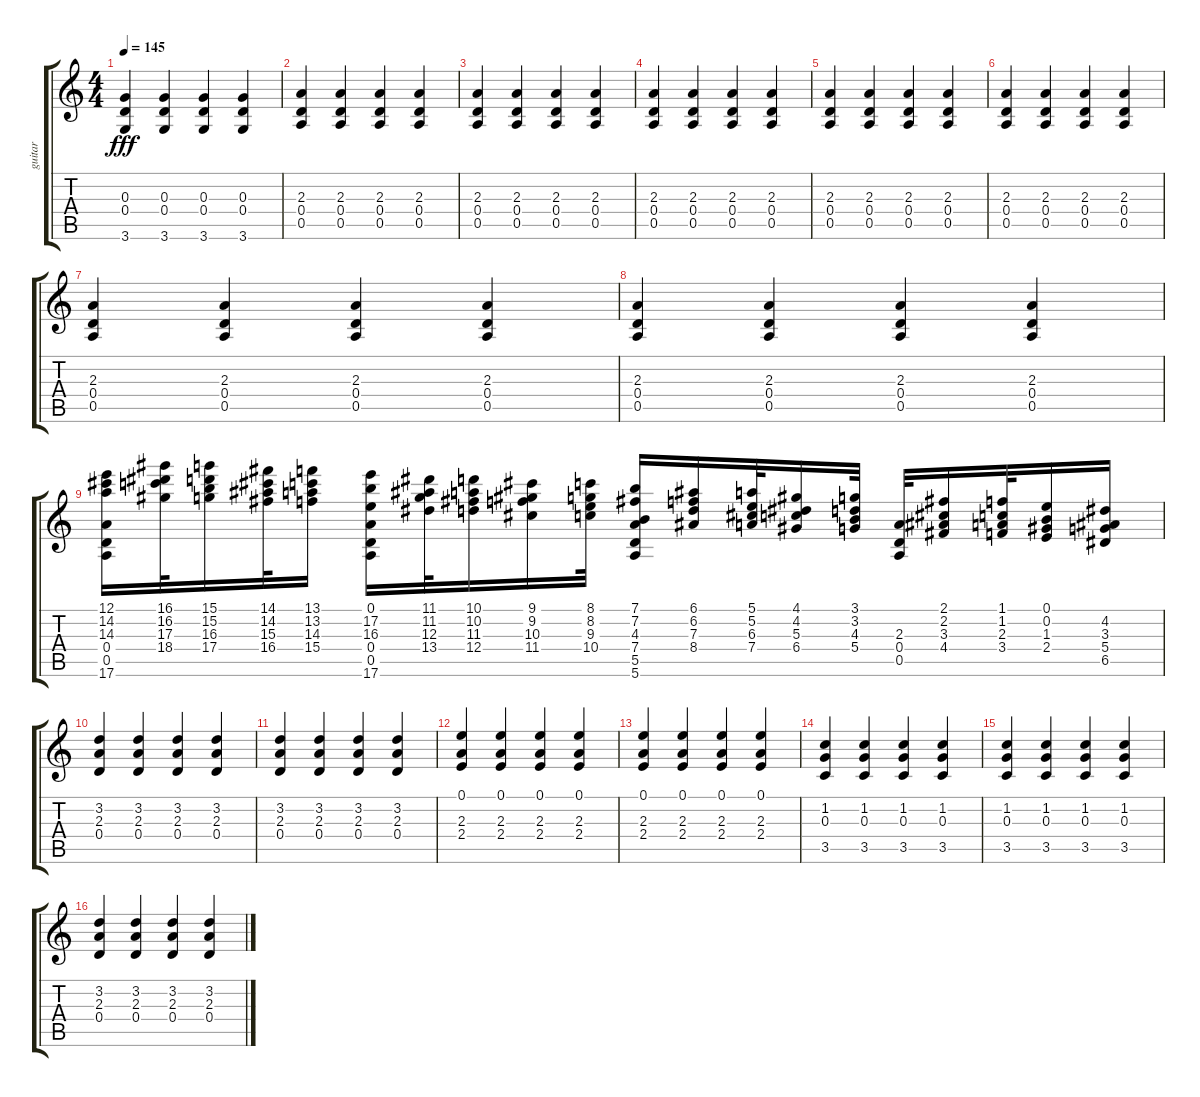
\track ("guitar" "guitar") {instrument distortionguitar}
\staff {score tabs}
\tuning (E4 B3 G3 D3 A2 E2) {hide}
\ts (4 4)
\tempo 145
\clef g2
\ks c
(0.3 0.4 3.6).4{dy fff} (0.3 0.4 3.6).4 (0.3 0.4 3.6).4 (0.3 0.4 3.6).4 |
(2.3 0.4 0.5).4 (2.3 0.4 0.5).4 (2.3 0.4 0.5).4 (2.3 0.4 0.5).4 |
(2.3 0.4 0.5).4 (2.3 0.4 0.5).4 (2.3 0.4 0.5).4 (2.3 0.4 0.5).4 |
(2.3 0.4 0.5).4 (2.3 0.4 0.5).4 (2.3 0.4 0.5).4 (2.3 0.4 0.5).4 |
(2.3 0.4 0.5).4 (2.3 0.4 0.5).4 (2.3 0.4 0.5).4 (2.3 0.4 0.5).4 |
(2.3 0.4 0.5).4 (2.3 0.4 0.5).4 (2.3 0.4 0.5).4 (2.3 0.4 0.5).4 |
(2.3 0.4 0.5).4 (2.3 0.4 0.5).4 (2.3 0.4 0.5).4 (2.3 0.4 0.5).4 |
(2.3 0.4 0.5).4 (2.3 0.4 0.5).4 (2.3 0.4 0.5).4 (2.3 0.4 0.5).4 |
(12.1 14.2 14.3 0.4 0.5 17.6).16 (16.1 16.2 17.3 18.4).32 (15.1 15.2 16.3 17.4).16 (14.1 14.2 15.3 16.4).32 (13.1 13.2 14.3 15.4).16 (0.1 17.2 16.3 0.4 0.5 17.6).16 (11.1 11.2 12.3 13.4).32 (10.1 10.2 11.3 12.4).16 (9.1 9.2 10.3 11.4).16 (8.1 8.2 9.3 10.4).32 (7.1 7.2 4.3 7.4 5.5 5.6).16 (6.1 6.2 7.3 8.4).16 (5.1 5.2 6.3 7.4).32 (4.1 4.2 5.3 6.4).16 (3.1 3.2 4.3 5.4).32 (2.3 0.4 0.5).32 (2.1 2.2 3.3 4.4).16 (1.1 1.2 2.3 3.4).32 (0.1 0.2 1.3 2.4).16 (4.2 3.3 5.4 6.5).16 |
(3.2 2.3 0.4).4 (3.2 2.3 0.4).4 (3.2 2.3 0.4).4 (3.2 2.3 0.4).4 |
(3.2 2.3 0.4).4 (3.2 2.3 0.4).4 (3.2 2.3 0.4).4 (3.2 2.3 0.4).4 |
(0.1 2.3 2.4).4 (0.1 2.3 2.4).4 (0.1 2.3 2.4).4 (0.1 2.3 2.4).4 |
(0.1 2.3 2.4).4 (0.1 2.3 2.4).4 (0.1 2.3 2.4).4 (0.1 2.3 2.4).4 |
(1.2 0.3 3.5).4 (1.2 0.3 3.5).4 (1.2 0.3 3.5).4 (1.2 0.3 3.5).4 |
(1.2 0.3 3.5).4 (1.2 0.3 3.5).4 (1.2 0.3 3.5).4 (1.2 0.3 3.5).4 |
(3.2 2.3 0.4).4 (3.2 2.3 0.4).4 (3.2 2.3 0.4).4 (3.2 2.3 0.4).4
